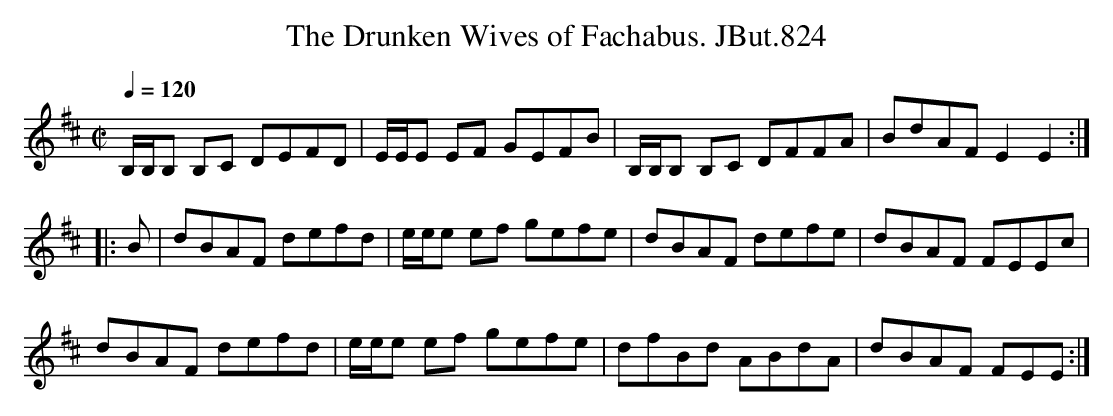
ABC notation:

X:1
T:Drunken Wives of Fachabus. JBut.824, The
M:C|
L:1/8
Q:1/4=120
K:D
B,/B,/B, B,C DEFD|E/E/E EF GEFB|B,/B,/B, B,C DFFA|BdAF E2 E2:|
|:B|dBAF defd|e/e/e ef gefe|dBAF defe|dBAF FEEc|
dBAF defd|e/e/e ef gefe|dfBd ABdA|dBAF FEE:|
